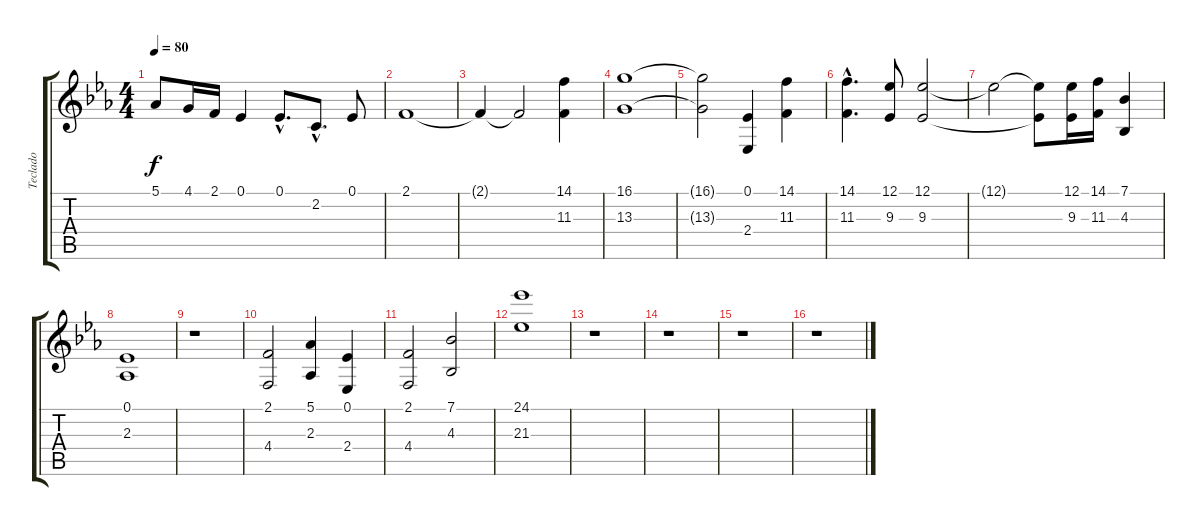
\track ("Teclado" "Teclado") {instrument violin}
\staff {score tabs}
\tuning (Eb4 Bb3 Gb3 Db3 Ab2 Eb2) {hide}
\ts (4 4)
\tempo 80
\clef g2
\ks eb
5.1.8{dy f} 4.1.16 2.1.16 0.1.4 0.1{hac}.8{d} 2.2{hac}.8{d} 0.1.8 |
2.1.1 |
2.1{t}.4 2.1{t}.2 (14.1 11.3).4 |
(16.1 13.3).1 |
(16.1{t} 13.3{t}).2 (0.1 2.4).4 (14.1 11.3).4 |
(14.1{hac} 11.3{hac}).4{d} (12.1 9.3).8 (12.1 9.3).2 |
12.1{t}.2 (12.1{t} 9.3{t}).8 (12.1 9.3).16 (14.1 11.3).16 (7.1 4.3).4 |
(0.1 2.3).1 |
r.1 |
(2.1 4.4).2 (5.1 2.3).4 (0.1 2.4).4 |
(2.1 4.4).2 (7.1 4.3).2 |
(24.1 21.3).1 |
r.1 |
r.1 |
r.1 |
r.1
